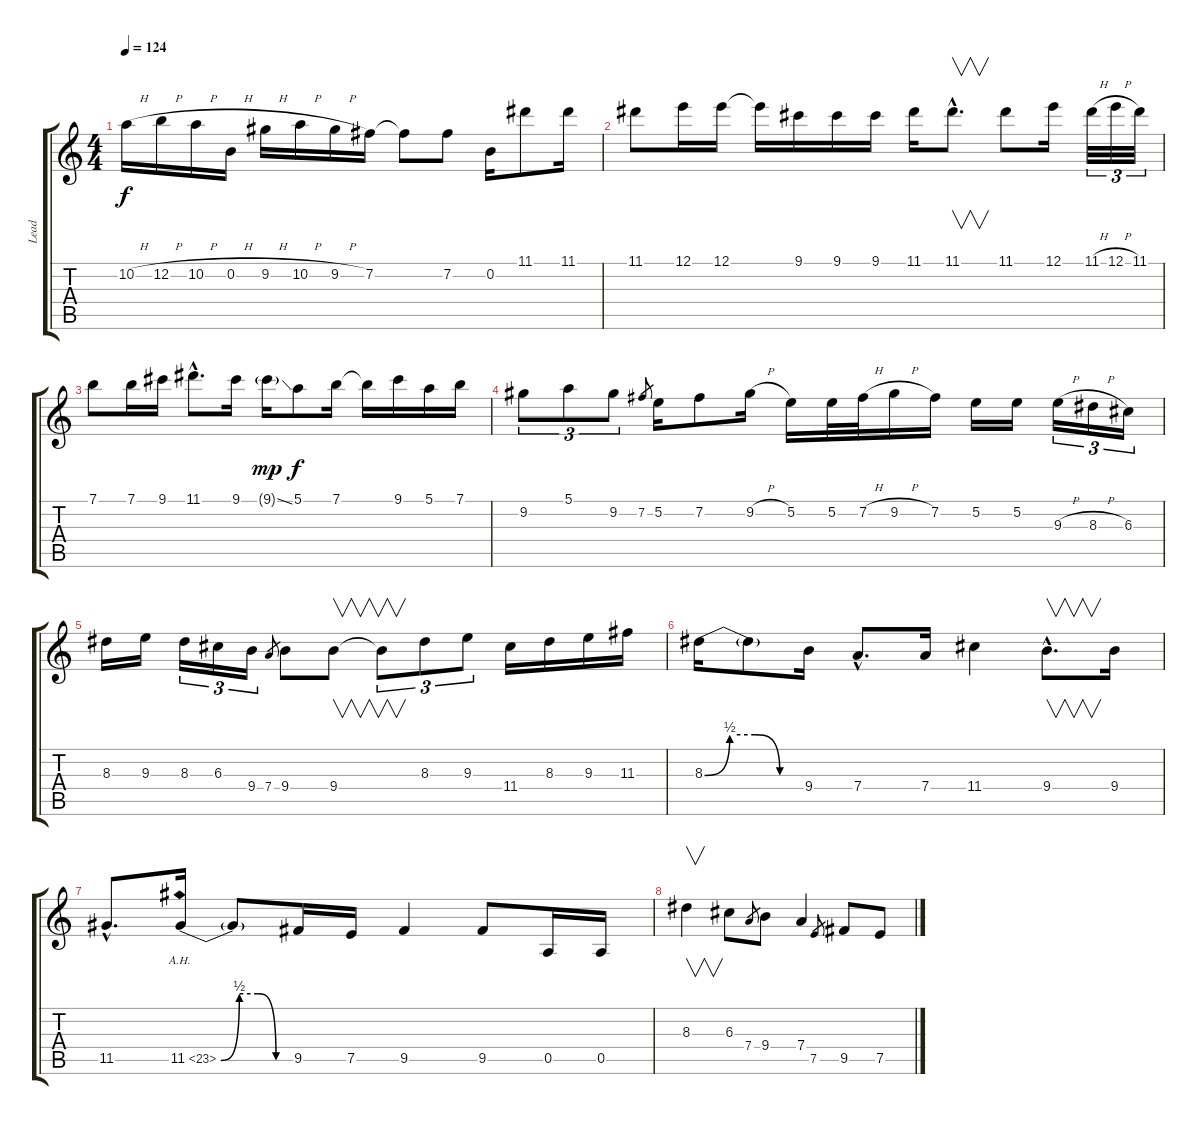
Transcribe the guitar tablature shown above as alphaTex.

\track ("Lead" "Lead") {instrument distortionguitar}
\staff {score tabs}
\tuning (E4 B3 G3 D3 A2 E2) {hide}
\ts (4 4)
\tempo 124
\clef g2
\ks c
10.2{h}.16{dy f} 12.2{h}.16 10.2{h}.16 0.2{h}.16 9.2{h}.16 10.2{h}.16 9.2{h}.16 7.2.16 7.2{t}.8 7.2.8 0.2.16 11.1.8 11.1.16 |
11.1.8 12.1.16 12.1.16 12.1{t}.16 9.1.16 9.1.16 9.1.16 11.1.16 11.1{hac}.8{v d} 11.1.8 12.1.16 11.1{h}.32{tu (3 2)} 12.1{h}.32{tu (3 2)} 11.1.32{tu (3 2)} |
7.1.8 7.1.16 9.1.16 11.1{hac}.8{d} 9.1.16 9.1{ss g}.16{dy mp} 5.1.8{dy f} 7.1.16 7.1{t}.16 9.1.16 5.1.16 7.1.16 |
9.2.8{tu (3 2)} 5.1.8{tu (3 2)} 9.2.8{tu (3 2)} 7.2.8{gr} 5.2.16 7.2.8 9.2{h}.16 5.2.16 5.2.32 7.2{h}.32 9.2{h}.16 7.2.16 5.2.16 5.2.16 9.3{h}.16{tu (3 2)} 8.3{h}.16{tu (3 2)} 6.3.16{tu (3 2)} |
8.3.16 9.3.16 8.3.16{tu (3 2)} 6.3.16{tu (3 2)} 9.4.16{tu (3 2)} 7.4.8{gr} 9.4.8 9.4.8{v} 9.4{t}.8{v tu (3 2)} 8.3.8{tu (3 2)} 9.3.8{tu (3 2)} 11.4.16 8.3.16 9.3.16 11.3.16 |
8.3{be (custom 0 0 15 2 30 2 45 0 60 0)}.16 8.3{t}.8 9.4.16 7.4{hac}.8{d} 7.4.16 11.4.4 9.4{hac}.8{v d} 9.4.16 |
11.5{hac}.8{d} 11.5{be (custom 0 0 15 2 30 2 45 0 60 0) ah 12}.16 11.5{t}.8 9.5.16 7.5.16 9.5.4 9.5.8 0.5.16 0.5.16 |
8.3.4{v} 6.3.8 7.4.8{gr} 9.4.8 7.4.4 7.5.8{gr} 9.5.8 7.5.8
